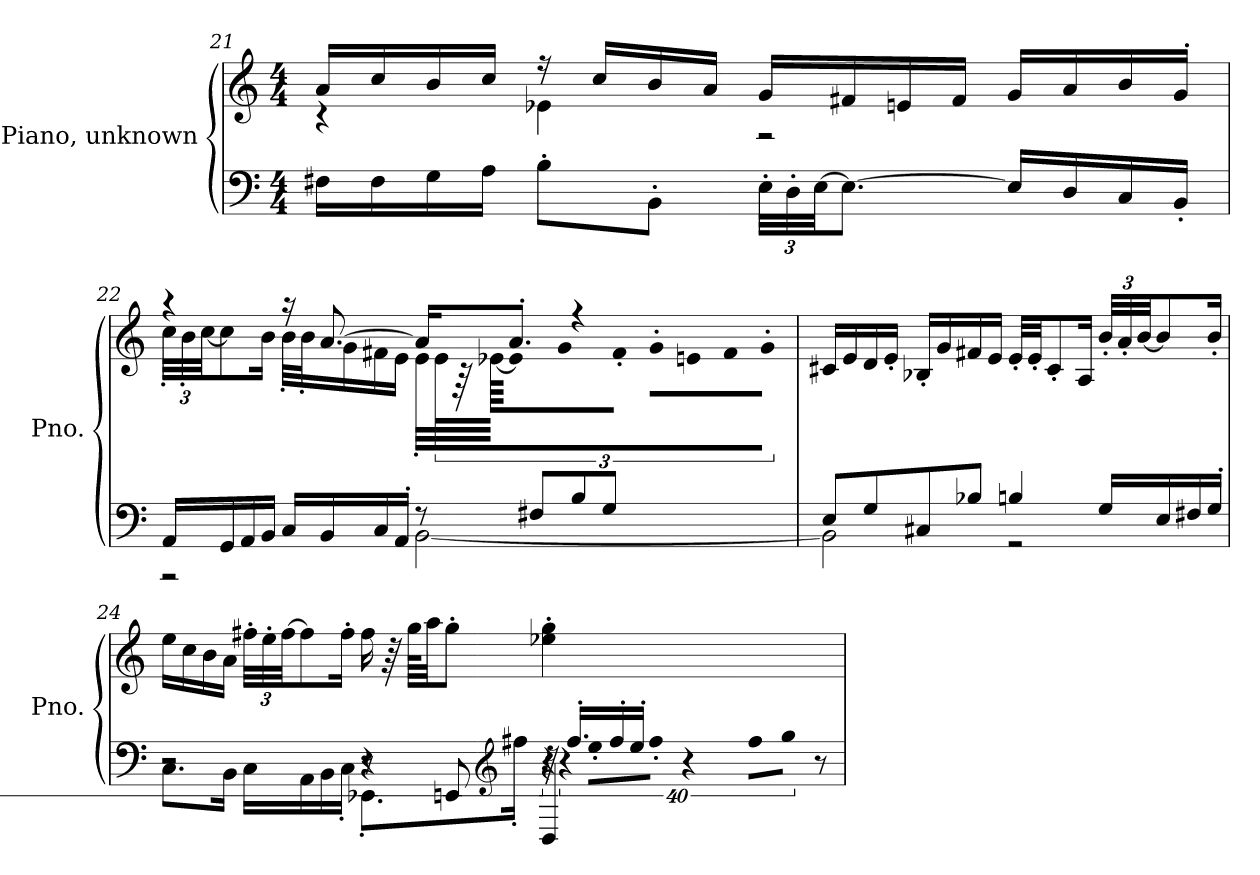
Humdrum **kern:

**kern	**kern
*part1	*part1
*staff2	*staff1
*I"Piano, unknown	*
*I'Pno.	*
!!LO:LB:g=z
*clefF4	*clefG2
*k[]	*k[]
*M4/4	*M4/4
=21	=21
*	*^
16F#X\LL	16a/LL	4r
16F#\	16cc/	.
16G\	16b/	.
16A\JJ	16cc/JJ	.
8B'\L	16r	4e-X\
.	16cc/LL	.
8BB'\J	16b/	.
.	16a/JJ	.
*Xbrackettup	*	*
48E'\LLL	16g/LL	2r
48D'\	.	.
[48E\JJ	.	.
8.E\J_	16f#X/	.
.	16en/	.
.	16f#/JJ	.
16E/LL]	16g/LL	.
16D/	16a/	.
16C/	16b/	.
16BB'/JJ	16g'/JJ	.
=22	=22	=22
*^	*	*
*	*	*	*Xbrackettup
16AA/LL	2r	4r	48cc'\LLL
.	.	.	48b'\
.	.	.	[48cc\JJ
16GG/	.	.	8cc\]
16AA/	.	.	.
16BB/JJ	.	.	16b\Jk
16C/LL	.	16r	32b'\LLL
.	.	.	32b'\J
16BB/	.	[8.a/	16g\
16C/	.	.	16f#X\
16AA'/JJ	.	.	16e\JJ
8r	[2BB\	16a/KL]	32e'\LLL
*	*	*	*brackettup
.	.	.	96e\JJJk
.	.	.	96r
.	.	.	[96e-X\KKLL
.	.	8.a'/J	16e-\]
8F#X/L	.	.	16g\
.	.	.	16f#'\JJ
8B/	.	4r	16g'\LL
.	.	.	16en\
8G/J	.	.	16f#\
.	.	.	16g'\JJ
*	*	*v	*v
!!LO:LB:g=z
=23	=23	=23
8E/L	2BB\]	16c#X/LL
.	.	16e/
8G/	.	16d/
.	.	16e'/JJ
8C#X/	.	16B-X'/LL
.	.	16g/
8B-X/J	.	16f#X/
.	.	16e/JJ
4Bn/	2r	32e'/LLL
.	.	32e'/JJ
.	.	8c#'/
.	.	16A/Jk
*	*	*Xbrackettup
16G/LL	.	48b'/LLL
.	.	48a'/
.	.	[48b/JJ
16E/	.	8b/]
16F#X/	.	.
16G'/JJ	.	16b'/Jk
!!LO:LB:g=z
=24	=24	=24
*	*^	*
2r	8.C\L	2r	16ee\LL
.	.	.	16cc\
.	.	.	16b\
.	16BB\Jk	.	16a\JJ
.	16C\LL	.	48ff#X'\LLL
.	.	.	48ee'\
.	.	.	[48ff#\JJ
.	16AA\	.	8ff#\]
.	16BB\	.	.
.	16C'\JJ	.	16ff#'\Jk
8r	8.EE-X'\L	4r	16ff#\
.	.	.	64r
.	.	.	64gg\KLLL
.	.	.	32aa\JJ
8EEn/	.	.	8gg'\J
*clefG2	*	*	*
.	16ff#X'\Jk	.	.
*	*brackettup	*	*
!	!LO:N:vis=64	!	!
32r	960%17r	4BB/	4ee-X\' 4gg\'
!	!LO:N:vis=32	!	!
.	640%23r	.	.
16.ff#'/LL	.	.	.
!	!LO:N:vis=64	!	!
.	960%17ee'\LLLL	.	.
!	!LO:N:vis=64	!	!
.	960%17ff#'\JJJJ	.	.
!	!LO:N:vis=64	!	!
.	960%17r	.	.
.	1920ryy	.	.
!	!LO:N:vis=256	!	!
.	1920%17ff#\LLLLL	.	.
!	!LO:N:vis=256	!	!
.	1920%17gg\JJJJJ	.	.
16ff#'/	8r	.	.
16ee'/JJ	.	.	.
*v	*v	*v	*
=	=
*-	*-
